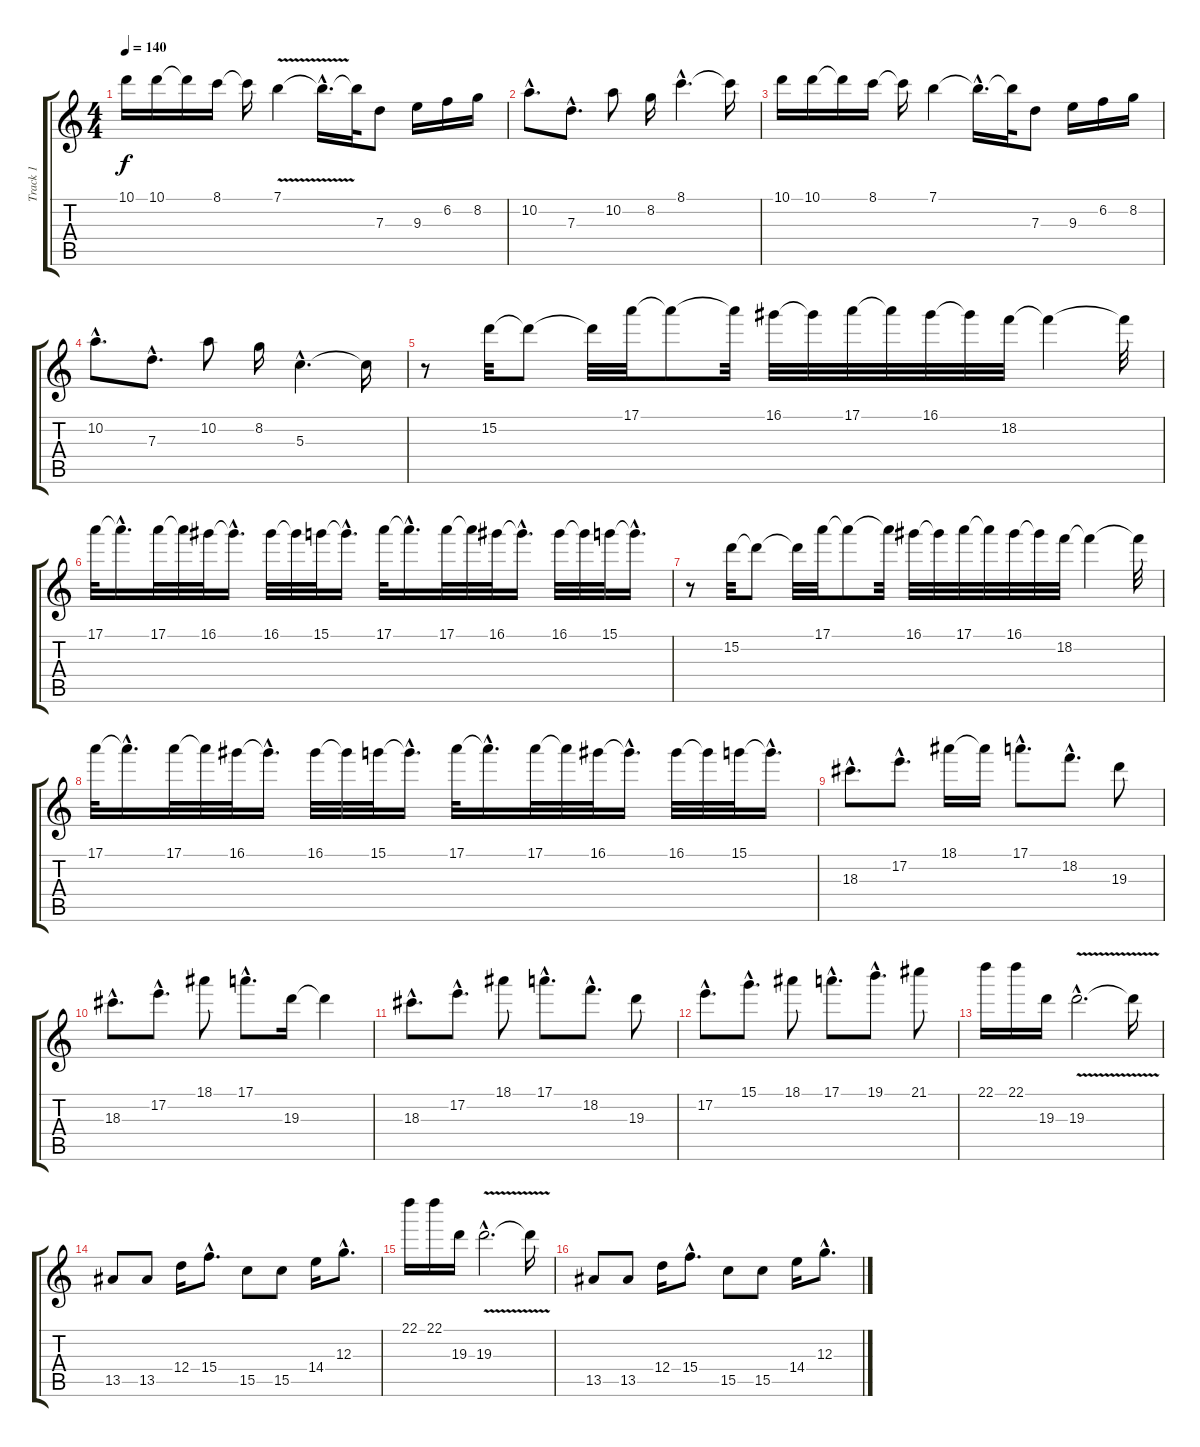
\track ("Track 1" "Track 1") {instrument distortionguitar}
\staff {score tabs}
\tuning (E4 B3 G3 D3 A2 E2) {hide}
\ts (4 4)
\tempo 140
\clef g2
\ks c
10.1.16{dy f} 10.1.16 10.1{t}.16 8.1.16 8.1{t}.16 7.1{v}.4 7.1{hac t}.16{d} 7.1{t}.32 7.3.8 9.3.16 6.2.16 8.2.16 |
10.2{hac}.8{d} 7.3{hac}.8{d} 10.2.8 8.2.16 8.1{hac}.4{d} 8.1{t}.16 |
10.1.16 10.1.16 10.1{t}.16 8.1.16 8.1{t}.16 7.1.4 7.1{hac t}.16{d} 7.1{t}.32 7.3.8 9.3.16 6.2.16 8.2.16 |
10.2{hac}.8{d} 7.3{hac}.8{d} 10.2.8 8.2.16 5.3{hac}.4{d} 5.3{t}.16 |
r.8 15.2.32 15.2{t}.8 15.2{t}.32 17.1.32 17.1{t}.8 17.1{t}.32 16.1.32 16.1{t}.32 17.1.32 17.1{t}.32 16.1.32 16.1{t}.32 18.2.32 18.2{t}.4 18.2{t}.32 |
17.1.32 17.1{hac t}.16{d} 17.1.32 17.1{t}.32 16.1.32 16.1{hac t}.16{d} 16.1.32 16.1{t}.32 15.1.32 15.1{hac t}.16{d} 17.1.32 17.1{hac t}.16{d} 17.1.32 17.1{t}.32 16.1.32 16.1{hac t}.16{d} 16.1.32 16.1{t}.32 15.1.32 15.1{hac t}.16{d} |
r.8 15.2.32 15.2{t}.8 15.2{t}.32 17.1.32 17.1{t}.8 17.1{t}.32 16.1.32 16.1{t}.32 17.1.32 17.1{t}.32 16.1.32 16.1{t}.32 18.2.32 18.2{t}.4 18.2{t}.32 |
17.1.32 17.1{hac t}.16{d} 17.1.32 17.1{t}.32 16.1.32 16.1{hac t}.16{d} 16.1.32 16.1{t}.32 15.1.32 15.1{hac t}.16{d} 17.1.32 17.1{hac t}.16{d} 17.1.32 17.1{t}.32 16.1.32 16.1{hac t}.16{d} 16.1.32 16.1{t}.32 15.1.32 15.1{hac t}.16{d} |
18.3{hac}.8{d} 17.2{hac}.8{d} 18.1.16 18.1{t}.16 17.1{hac}.8{d} 18.2{hac}.8{d} 19.3.8 |
18.3{hac}.8{d} 17.2{hac}.8{d} 18.1.8 17.1{hac}.8{d} 19.3.16 19.3{t}.4 |
18.3{hac}.8{d} 17.2{hac}.8{d} 18.1.8 17.1{hac}.8{d} 18.2{hac}.8{d} 19.3.8 |
17.2{hac}.8{d} 15.1{hac}.8{d} 18.1.8 17.1{hac}.8{d} 19.1{hac}.8{d} 21.1.8 |
22.1.16 22.1.16 19.3.16 19.3{v hac}.2{d} 19.3{t}.16 |
13.5.8 13.5.8 12.4.16 15.4{hac}.8{d} 15.5.8 15.5.8 14.4.16 12.3{hac}.8{d} |
22.1.16 22.1.16 19.3.16 19.3{v hac}.2{d} 19.3{t}.16 |
13.5.8 13.5.8 12.4.16 15.4{hac}.8{d} 15.5.8 15.5.8 14.4.16 12.3{hac}.8{d}
